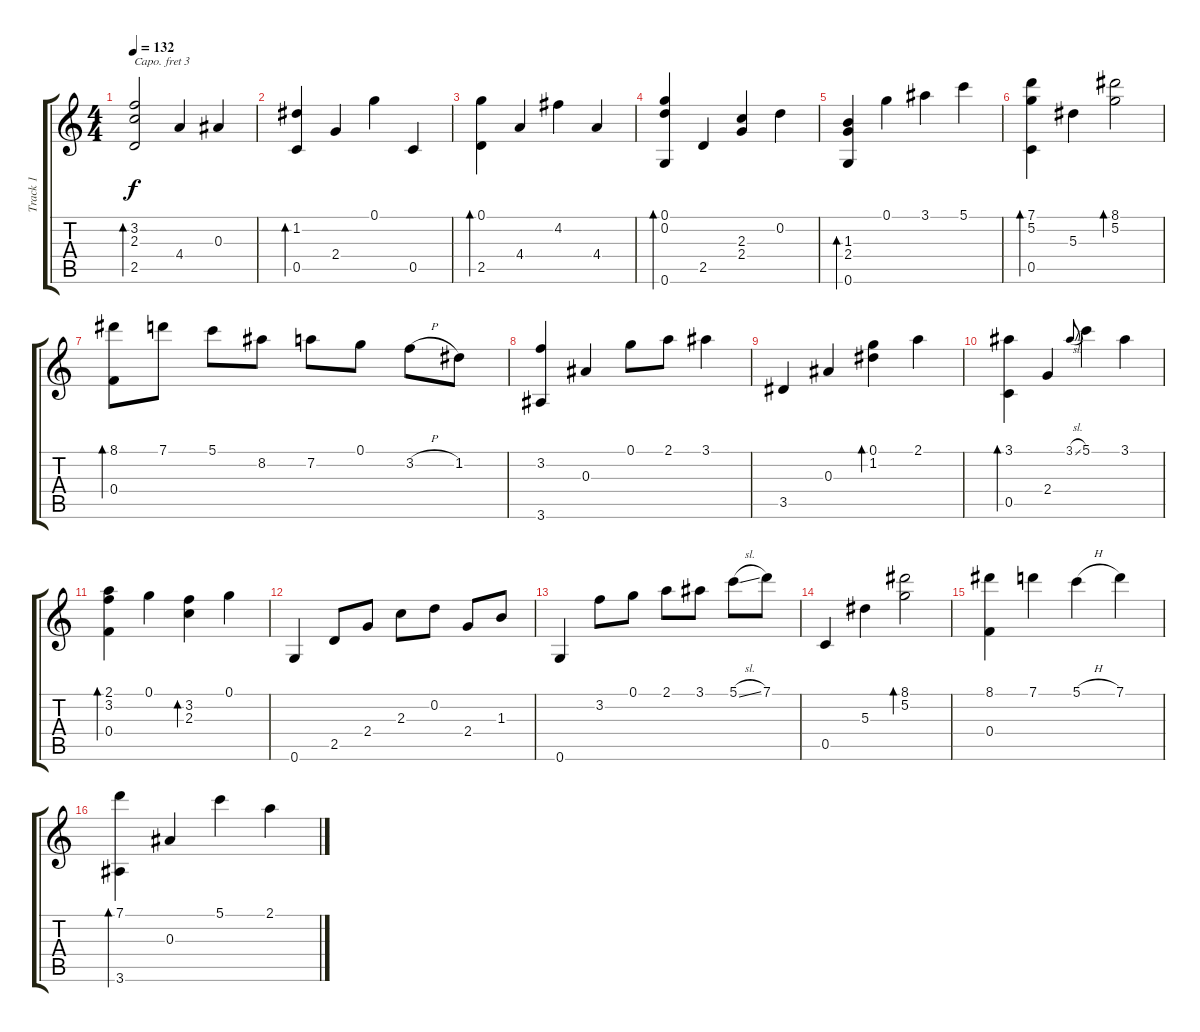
\track ("Track 1" "Track 1") {instrument acousticguitarsteel}
\staff {score tabs}
\capo 3
\tuning (E4 B3 G3 D3 A2 E2) {hide}
\ts (4 4)
\tempo 132
\clef g2
\ks c
(3.2 2.3 2.5).2{bd 120 dy f} 4.4.4 0.3.4 |
(1.2 0.5).4{bd 120} 2.4.4 0.1.4 0.5.4 |
(0.1 2.5).4{bd 120} 4.4.4 4.2.4 4.4.4 |
(0.1 0.2 0.6).4{bd 120} 2.5.4 (2.3 2.4).4 0.2.4 |
(1.3 2.4 0.6).4{bd 120} 0.1.4 3.1.4 5.1.4 |
(7.1 5.2 0.5).4{bd 120} 5.3.4 (8.1 5.2).2{bd 240} |
(8.1 0.4).8{bd 120} 7.1.8 5.1.8 8.2.8 7.2.8 0.1.8 3.2{h}.8 1.2.8 |
(3.2 3.6).4 0.3.4 0.1.8 2.1.8 3.1.4 |
3.5.4 0.3.4 (0.1 1.2).4{bd 240} 2.1.4 |
(3.1 0.5).4{bd 120} 2.4.4 3.1{sl}.8{gr onbeat} 5.1.4 3.1.4 |
(2.1 3.2 0.4).4{bd 120} 0.1.4 (3.2 2.3).4{bd 120} 0.1.4 |
0.6.4 2.5.8 2.4.8 2.3.8 0.2.8 2.4.8 1.3.8 |
0.6.4 3.2.8 0.1.8 2.1.8 3.1.8 5.1{sl}.8 7.1.8 |
0.5.4 5.3.4 (8.1 5.2).2{bd 240} |
(8.1 0.4).4 7.1.4 5.1{h}.4 7.1.4 |
(7.1 3.6).4{bd 120} 0.3.4 5.1.4 2.1.4
